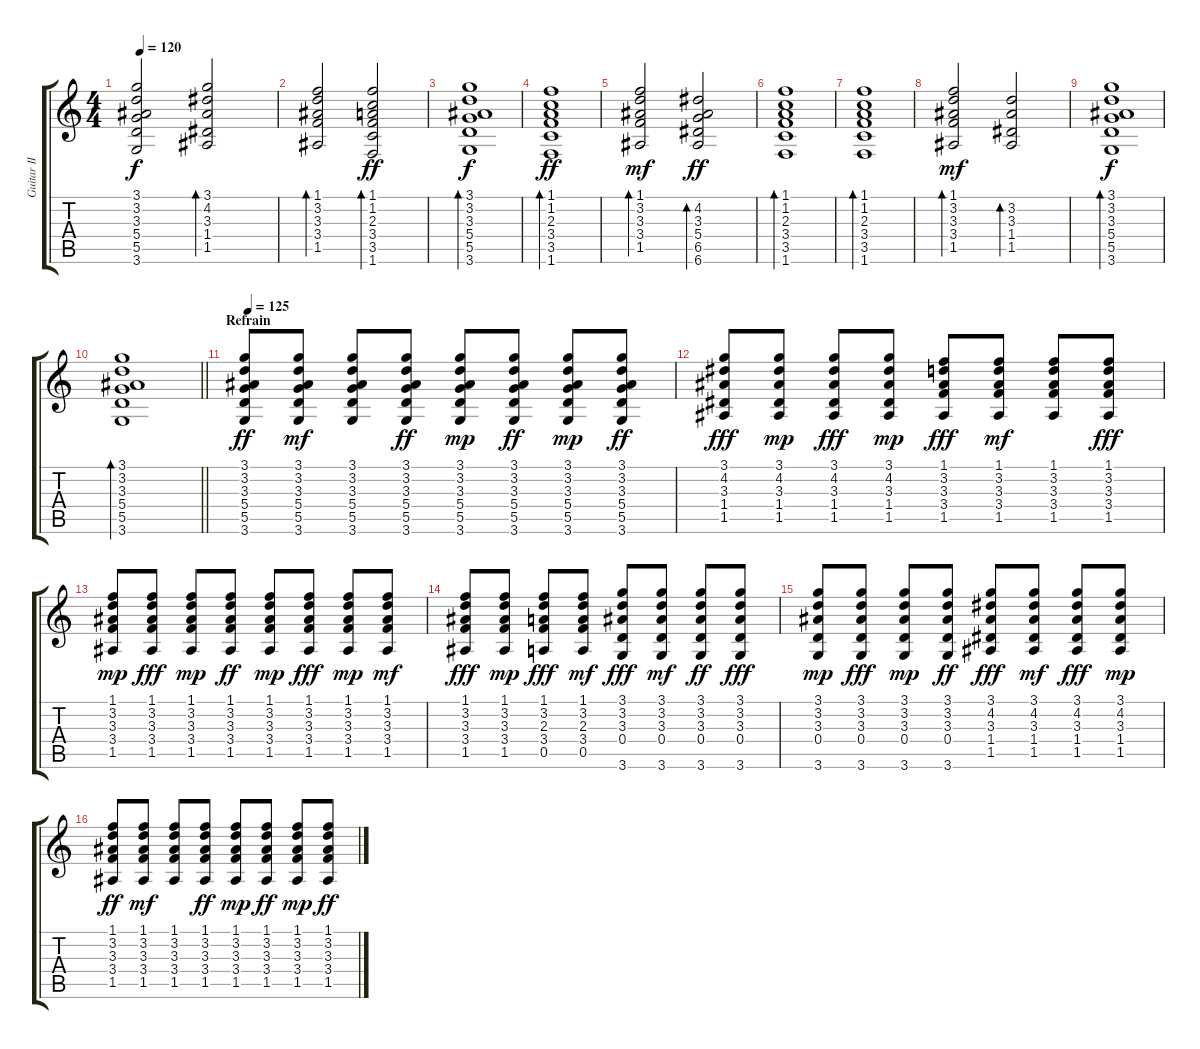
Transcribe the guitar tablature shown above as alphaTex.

\track ("Guitar II" "Guitar II") {instrument acousticguitarsteel}
\staff {score tabs}
\tuning (E4 B3 G3 D3 A2 E2) {hide}
\ts (4 4)
\tempo 120
\clef g2
\ks c
(3.1{t} 3.2{t} 3.3{t} 5.4{t} 5.5{t} 3.6{t}).2{dy f} (3.1 4.2 3.3 1.4 1.5).2{bd 120} |
(1.1 3.2 3.3 3.4 1.5).2{bd 120} (1.1 1.2 2.3 3.4 3.5 1.6).2{bd 120 dy ff} |
(3.1 3.2 3.3 5.4 5.5 3.6).1{bd 120 dy f} |
(1.1 1.2 2.3 3.4 3.5 1.6).1{bd 120 dy ff} |
(1.1 3.2 3.3 3.4 1.5).2{bd 120 dy mf} (4.2 3.3 5.4 6.5 6.6).2{bd 120 dy ff} |
(1.1 1.2 2.3 3.4 3.5 1.6).1{bd 120} |
(1.1 1.2 2.3 3.4 3.5 1.6).1{bd 120} |
(1.1 3.2 3.3 3.4 1.5).2{bd 120 dy mf} (3.2 3.3 1.4 1.5).2{bd 120} |
(3.1 3.2 3.3 5.4 5.5 3.6).1{bd 120 dy f} |
\barLineRight lightlight
(3.1 3.2 3.3 5.4 5.5 3.6).1{bd 120} |
\section ("" "Refrain")
\tempo 125
(3.1 3.2 3.3 5.4 5.5 3.6).8{dy ff} (3.1 3.2 3.3 5.4 5.5 3.6).8{dy mf} (3.1 3.2 3.3 5.4 5.5 3.6).8 (3.1 3.2 3.3 5.4 5.5 3.6).8{dy ff} (3.1 3.2 3.3 5.4 5.5 3.6).8{dy mp} (3.1 3.2 3.3 5.4 5.5 3.6).8{dy ff} (3.1 3.2 3.3 5.4 5.5 3.6).8{dy mp} (3.1 3.2 3.3 5.4 5.5 3.6).8{dy ff} |
(3.1 4.2 3.3 1.4 1.5).8{dy fff} (3.1 4.2 3.3 1.4 1.5).8{dy mp} (3.1 4.2 3.3 1.4 1.5).8{dy fff} (3.1 4.2 3.3 1.4 1.5).8{dy mp} (1.1 3.2 3.3 3.4 1.5).8{dy fff} (1.1 3.2 3.3 3.4 1.5).8{dy mf} (1.1 3.2 3.3 3.4 1.5).8 (1.1 3.2 3.3 3.4 1.5).8{dy fff} |
(1.1 3.2 3.3 3.4 1.5).8{dy mp} (1.1 3.2 3.3 3.4 1.5).8{dy fff} (1.1 3.2 3.3 3.4 1.5).8{dy mp} (1.1 3.2 3.3 3.4 1.5).8{dy ff} (1.1 3.2 3.3 3.4 1.5).8{dy mp} (1.1 3.2 3.3 3.4 1.5).8{dy fff} (1.1 3.2 3.3 3.4 1.5).8{dy mp} (1.1 3.2 3.3 3.4 1.5).8{dy mf} |
(1.1 3.2 3.3 3.4 1.5).8{dy fff} (1.1 3.2 3.3 3.4 1.5).8{dy mp} (1.1 3.2 2.3 3.4 0.5).8{dy fff} (1.1 3.2 2.3 3.4 0.5).8{dy mf} (3.1 3.2 3.3 0.4 3.6).8{dy fff} (3.1 3.2 3.3 0.4 3.6).8{dy mf} (3.1 3.2 3.3 0.4 3.6).8{dy ff} (3.1 3.2 3.3 0.4 3.6).8{dy fff} |
(3.1 3.2 3.3 0.4 3.6).8{dy mp} (3.1 3.2 3.3 0.4 3.6).8{dy fff} (3.1 3.2 3.3 0.4 3.6).8{dy mp} (3.1 3.2 3.3 0.4 3.6).8{dy ff} (3.1 4.2 3.3 1.4 1.5).8{dy fff} (3.1 4.2 3.3 1.4 1.5).8{dy mf} (3.1 4.2 3.3 1.4 1.5).8{dy fff} (3.1 4.2 3.3 1.4 1.5).8{dy mp} |
(1.1 3.2 3.3 3.4 1.5).8{dy ff} (1.1 3.2 3.3 3.4 1.5).8{dy mf} (1.1 3.2 3.3 3.4 1.5).8 (1.1 3.2 3.3 3.4 1.5).8{dy ff} (1.1 3.2 3.3 3.4 1.5).8{dy mp} (1.1 3.2 3.3 3.4 1.5).8{dy ff} (1.1 3.2 3.3 3.4 1.5).8{dy mp} (1.1 3.2 3.3 3.4 1.5).8{dy ff}
